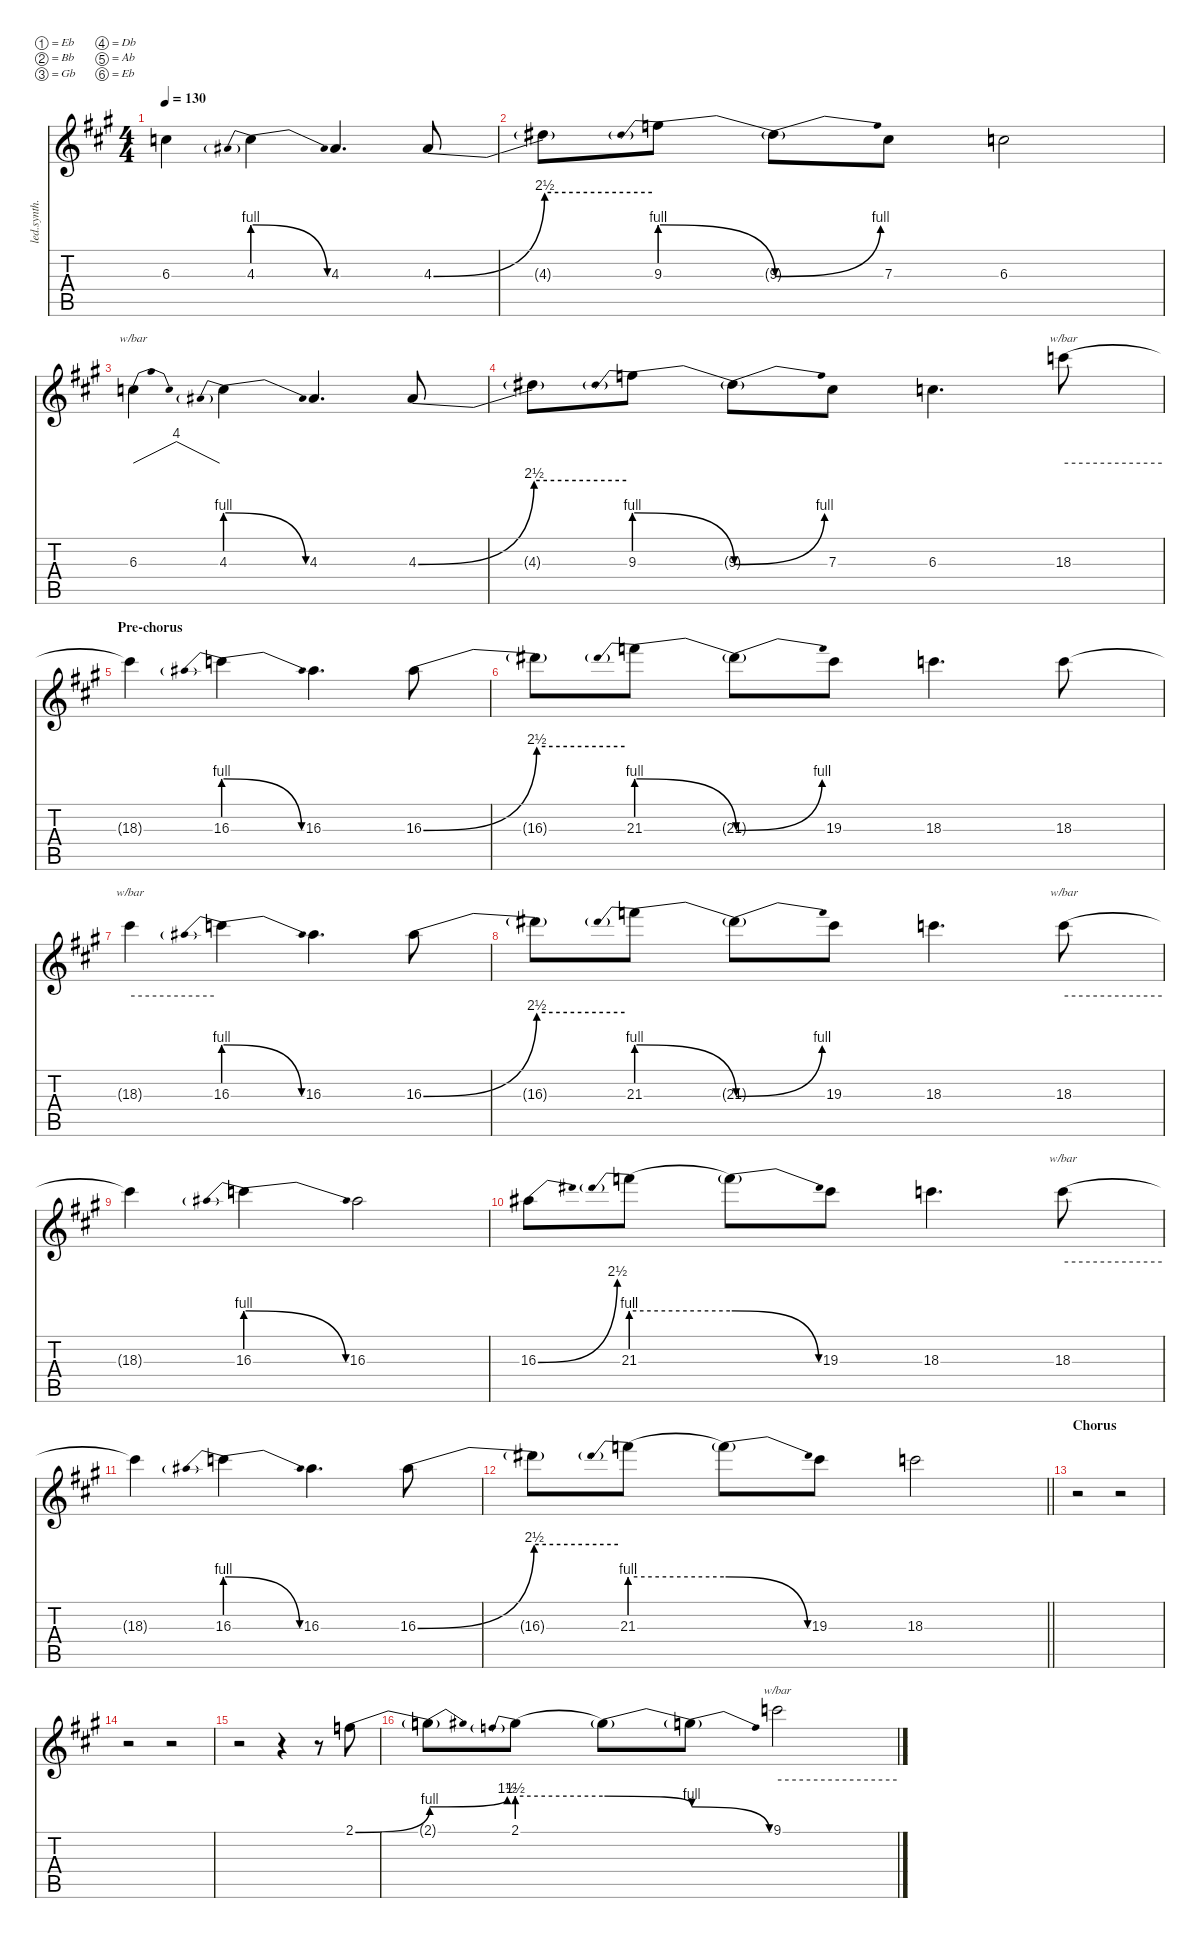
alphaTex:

\defaultSystemsLayout 4
\hideDynamics
\bracketExtendMode nobrackets
\track ("Synth 1" "led.synth.") {mute instrument lead2sawtooth}
\staff {score tabs}
\tuning (Eb5 Bb4 Gb4 Db4 Ab3 Eb3)
\ts (4 4)
\tempo 130
\clef g2
\ks a
6.3{t acc forcenatural}.4{dy f} 4.3{be (prebendrelease 0 4 60 0)}.4 4.3{acc #}.4{d} 4.3{be (bend 0 0 60 10) acc #}.8 |
4.3{be (hold 0 10 60 10) t}.8 9.3{be (prebendrelease 0 4 60 0)}.8 9.3{be (bend 0 0 60 4) t acc #}.8 7.3{acc #}.8 6.3{acc forcenatural}.2 |
6.3{acc forcenatural}.4{tbe (dip default 0 0 30 16 60 0)} 4.3{be (prebendrelease 0 4 60 0)}.4 4.3{acc #}.4{d} 4.3{be (bend 0 0 60 10) acc #}.8 |
4.3{be (hold 0 10 60 10) t}.8 9.3{be (prebendrelease 0 4 60 0)}.8 9.3{be (bend 0 0 60 4) t acc #}.8 7.3{acc #}.8 6.3{acc forcenatural}.4{d} 18.3{acc forcenatural}.8{tbe (hold default 0 0 60 0)} |
\section ("" "Pre-chorus")
18.3{t acc forcenatural}.4 16.3{be (prebendrelease 0 4 60 0)}.4 16.3{acc #}.4{d} 16.3{be (bend 0 0 60 10) acc #}.8 |
16.3{be (hold 0 10 60 10) t}.8 21.3{be (prebendrelease 0 4 60 0)}.8 21.3{be (bend 0 0 60 4) t acc #}.8 19.3{acc #}.8 18.3{acc forcenatural}.4{d} 18.3{acc forcenatural}.8 |
18.3{t acc forcenatural}.4{tbe (hold default 0 0 60 0)} 16.3{be (prebendrelease 0 4 60 0)}.4 16.3{acc #}.4{d} 16.3{be (bend 0 0 60 10) acc #}.8 |
16.3{be (hold 0 10 60 10) t}.8 21.3{be (prebendrelease 0 4 60 0)}.8 21.3{be (bend 0 0 60 4) t acc #}.8 19.3{acc #}.8 18.3{acc forcenatural}.4{d} 18.3{acc forcenatural}.8{tbe (hold default 0 0 60 0)} |
18.3{t acc forcenatural}.4 16.3{be (prebendrelease 0 4 60 0)}.4 16.3{acc #}.2 |
16.3{be (bend 0 0 7.999999799999999 10) acc #}.8 21.3{be (prebend 0 4 60 4)}.8 21.3{be (release 0 4 60 0) t}.8 19.3{acc #}.8 18.3{acc forcenatural}.4{d} 18.3{acc forcenatural}.8{tbe (hold default 0 0 60 0)} |
18.3{t acc forcenatural}.4 16.3{be (prebendrelease 0 4 60 0)}.4 16.3{acc #}.4{d} 16.3{be (bend 0 0 60 10) acc #}.8 |
\barLineRight lightlight
16.3{be (hold 0 10 60 10) t}.8 21.3{be (prebend 0 4 60 4)}.8 21.3{be (release 0 4 60 0) t}.8 19.3{acc #}.8 18.3{acc forcenatural}.2 |
\section ("" "Chorus")
r.2 r.2 |
r.2 r.2 |
r.2 r.4 r.8 2.1{be (bend 0 0 60 4) acc forcenatural}.8{dy ff} |
2.1{be (bend 0 4 60 6) t}.8{dy f} 2.1{be (prebend 0 6 60 6)}.8{dy ff} 2.1{be (release 0 6 60 4) t}.8{dy f} 2.1{be (release 0 4 60 0) t}.8 9.1{acc forcenatural}.2{tbe (hold default 0 0 60 0) dy ff}
